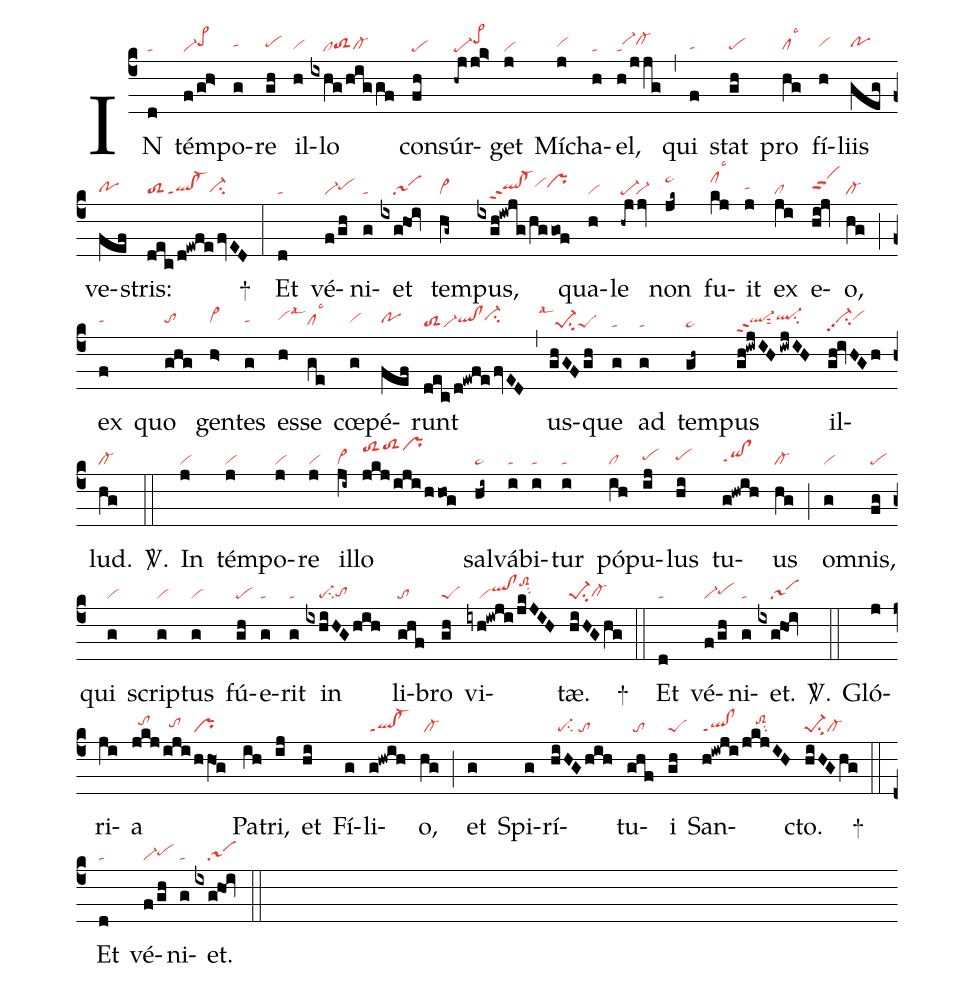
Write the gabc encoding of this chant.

nabc-lines:1;
%%
(c4)
IN(d|ta) tém(f/gh>|vi-pe>hi)po(g|tahh)re(gh|pehh) il(h|vihg)lo(ixhg/higgf|////cltoS2hgcl-hg) con(fh|pe)súr(-hjjk>|pe-pe>hj)get(j|vi) Mí(j|vihh)cha(h|ta)el,(h/jjg|tavi-hicl-hi) (,)
qui(f|tahg) stat(gh|pehg) pro(hg|clhglsc3) fí(h|vihh)liis(geg|pohh) ve(fef|pohg)stris:(dec/d!ewfe/fvED|toS2ql!cl-ppt1ci-hg) +(:)
Et(d|ta) vé(f/gh|vi-pehh)ni(g|ta)et(ixghOi|////sa1) tem(hg~|vi>)pus,(ixgh!iwjg/hggof|////qlhh!cl-hhppt2vihiprhi) qua(h|vi)le(-hjjv|pe-`vi-) non(jk~|ta>hk) fu(kj|clhklsc3)it(j|tahh) ex(ji|cl) e(hi!jv|vihhppt2)o,(hg|cl-) (;)
ex(f|tahh) quo(ghg|tohh) gen(h>|vi>hh)tes(g|tahh) es(h|vihilsal3)se(ge|clhglsc3) cœ(g|vihh)pé(fef|pohh)runt(dec/d!ewfe/fvED|toS2vi-qlhh!clhhci-hi) (,)
us(ghGFgh|```pe-1su2lsal1peS)que(g|ta) ad(g|ta) tem(gh~|ta>)pus(gh!iwjIHiwjIH|ql-hhppt2sut2ql-hisu2) il(gh!ivHGh|vi-hhpp2su2vihi)lud.(hg|cl-) <sp>V/</sp>.(::)
In(j|vi) tém(j|vi)po(j|vi)re(j|vi) il(ji~|vi>)lo(jkj/ijihhog|toS2hktoS2hlprhl) sal(hi~|ta>)vá(i|ta)bi(i|ta)tur(i|ta) pó(ih|cl)pu(ij|pehh)lus(hi|pehh) tu(g!hwih|qihg!clhgppt1)us(hg|cl-) (;)
om(g|vi)nis,(fg|pe) qui(g|vi) scrip(g|vi)tus(g|vi) fú(gh|pe)e(g|ta)rit(g|ta) in(ixhiHGhih|////pe-su2tohg) li(ghf|to)bro(gh|peS) vi(iyh!iwji/jkJIH|////viqlhi!clhitoS2hksu2)tæ.(hiHGhg|pe-1su2cl-hg) +(::)
Et(d|ta) vé(f/gh|vi-pehh)ni(g|ta)et.(ixghOi|////sa1) <sp>V/</sp>.(::)
Gló(j)ri(ji)a(jkj|//tohi|/iji|//tohh|/hhO1g|pr) Pa(ih)tri,(ij) et(hi) Fí(g)li(g!hwih|ql!cl-ppt1)o,(hg|/cl-) (;)
et(g) Spi(g)rí(hiHGhih|//pe-su2/to)tu(ghf|//to)i(gh|peS) San(h!iwji|ql!clppt1|/jkjIH|////toS2hisu2)cto.(hiHGhg|pe-1su2cl-) +(::)
Et(d|ta) vé(f/gh|vi-pehh)ni(g|ta)et.(ixghOi|////sa1) (::)
